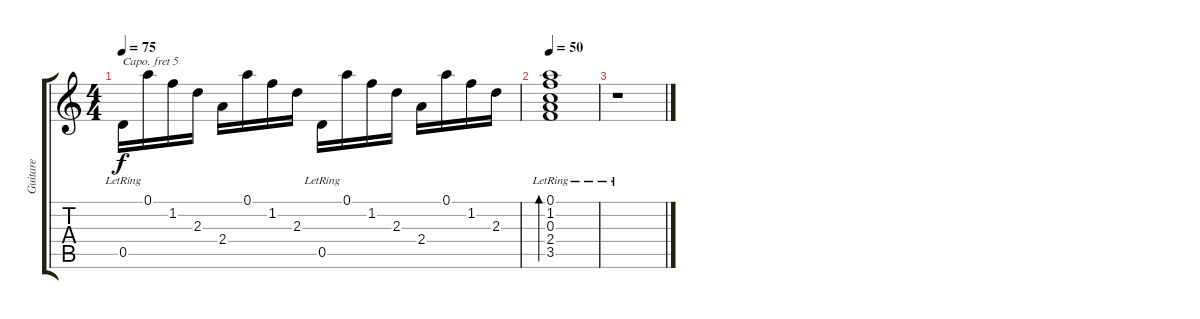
\track ("Guitare" "Guitare") {instrument acousticguitarsteel}
\staff {score tabs}
\capo 5
\tuning (E4 B3 G3 D3 A2 E2) {hide}
\ts (4 4)
\tempo 75
\clef g2
\ks c
0.5{lr}.16{dy f} 0.1.16 1.2.16 2.3.16 2.4.16 0.1.16 1.2.16 2.3.16 0.5{lr}.16 0.1.16 1.2.16 2.3.16 2.4.16 0.1.16 1.2.16 2.3.16 |
\tempo 50
(0.1 1.2 0.3{lr} 2.4{lr} 3.5{lr}).1{bd 240} |
r.1
